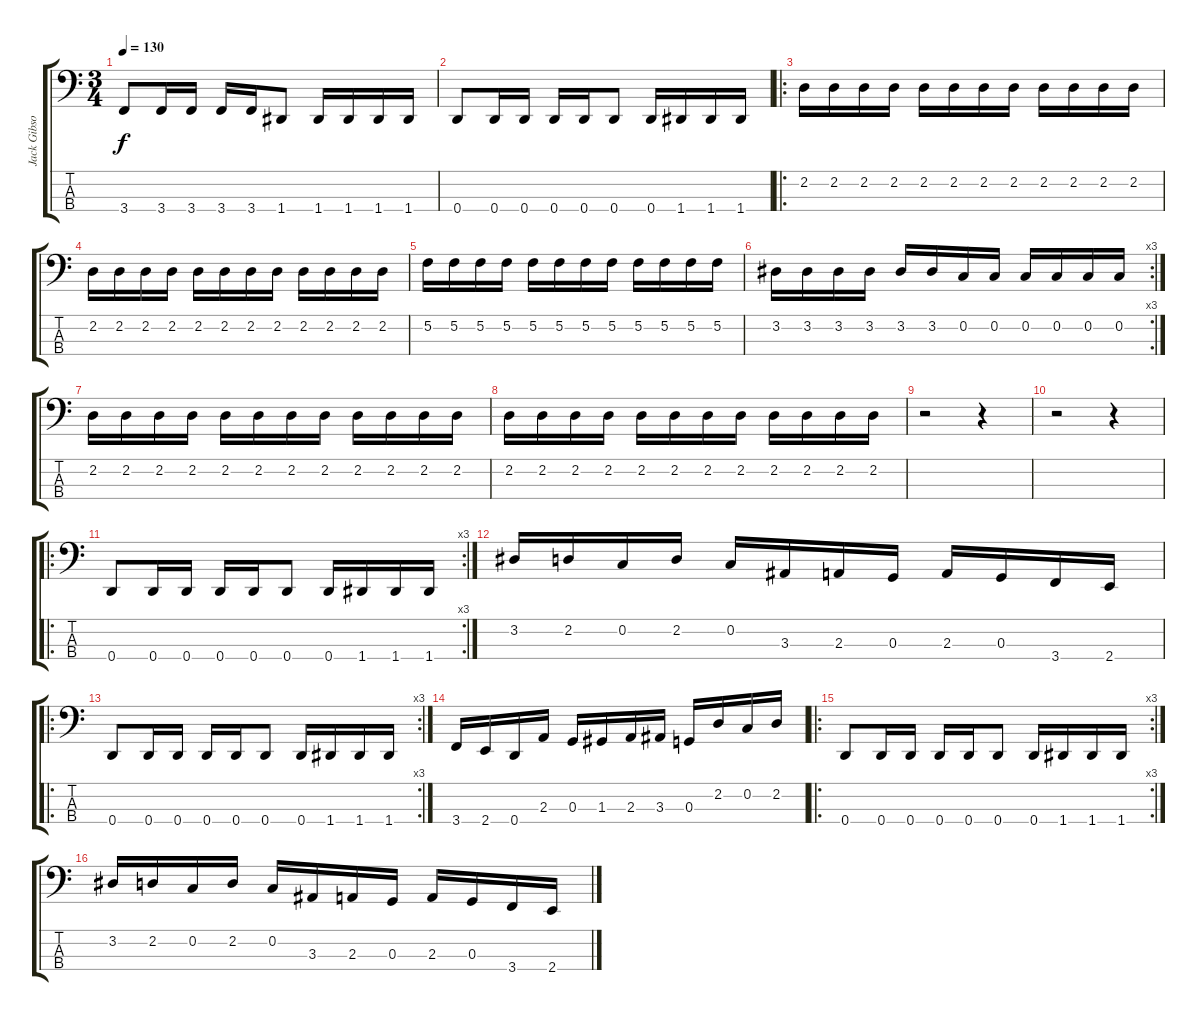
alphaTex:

\track ("Jack Gibson" "Jack Gibso") {instrument electricbasspick}
\staff {score tabs}
\tuning (F2 C2 G1 D1) {hide}
\ts (3 4)
\tempo 130
\clef f4
\ks c
3.4.8{dy f} 3.4.16 3.4.16 3.4.16 3.4.16 1.4.8 1.4.16 1.4.16 1.4.16 1.4.16 |
0.4.8 0.4.16 0.4.16 0.4.16 0.4.16 0.4.8 0.4.16 1.4.16 1.4.16 1.4.16 |
\ro
2.2.16 2.2.16 2.2.16 2.2.16 2.2.16 2.2.16 2.2.16 2.2.16 2.2.16 2.2.16 2.2.16 2.2.16 |
2.2.16 2.2.16 2.2.16 2.2.16 2.2.16 2.2.16 2.2.16 2.2.16 2.2.16 2.2.16 2.2.16 2.2.16 |
5.2.16 5.2.16 5.2.16 5.2.16 5.2.16 5.2.16 5.2.16 5.2.16 5.2.16 5.2.16 5.2.16 5.2.16 |
\rc 3
3.2.16 3.2.16 3.2.16 3.2.16 3.2.16 3.2.16 0.2.16 0.2.16 0.2.16 0.2.16 0.2.16 0.2.16 |
2.2.16 2.2.16 2.2.16 2.2.16 2.2.16 2.2.16 2.2.16 2.2.16 2.2.16 2.2.16 2.2.16 2.2.16 |
2.2.16 2.2.16 2.2.16 2.2.16 2.2.16 2.2.16 2.2.16 2.2.16 2.2.16 2.2.16 2.2.16 2.2.16 |
r.2 r.4 |
r.2 r.4 |
\ro
\rc 3
0.4.8 0.4.16 0.4.16 0.4.16 0.4.16 0.4.8 0.4.16 1.4.16 1.4.16 1.4.16 |
3.2.16 2.2.16 0.2.16 2.2.16 0.2.16 3.3.16 2.3.16 0.3.16 2.3.16 0.3.16 3.4.16 2.4.16 |
\ro
\rc 3
0.4.8 0.4.16 0.4.16 0.4.16 0.4.16 0.4.8 0.4.16 1.4.16 1.4.16 1.4.16 |
3.4.16 2.4.16 0.4.16 2.3.16 0.3.16 1.3.16 2.3.16 3.3.16 0.3.16 2.2.16 0.2.16 2.2.16 |
\ro
\rc 3
0.4.8 0.4.16 0.4.16 0.4.16 0.4.16 0.4.8 0.4.16 1.4.16 1.4.16 1.4.16 |
3.2.16 2.2.16 0.2.16 2.2.16 0.2.16 3.3.16 2.3.16 0.3.16 2.3.16 0.3.16 3.4.16 2.4.16
